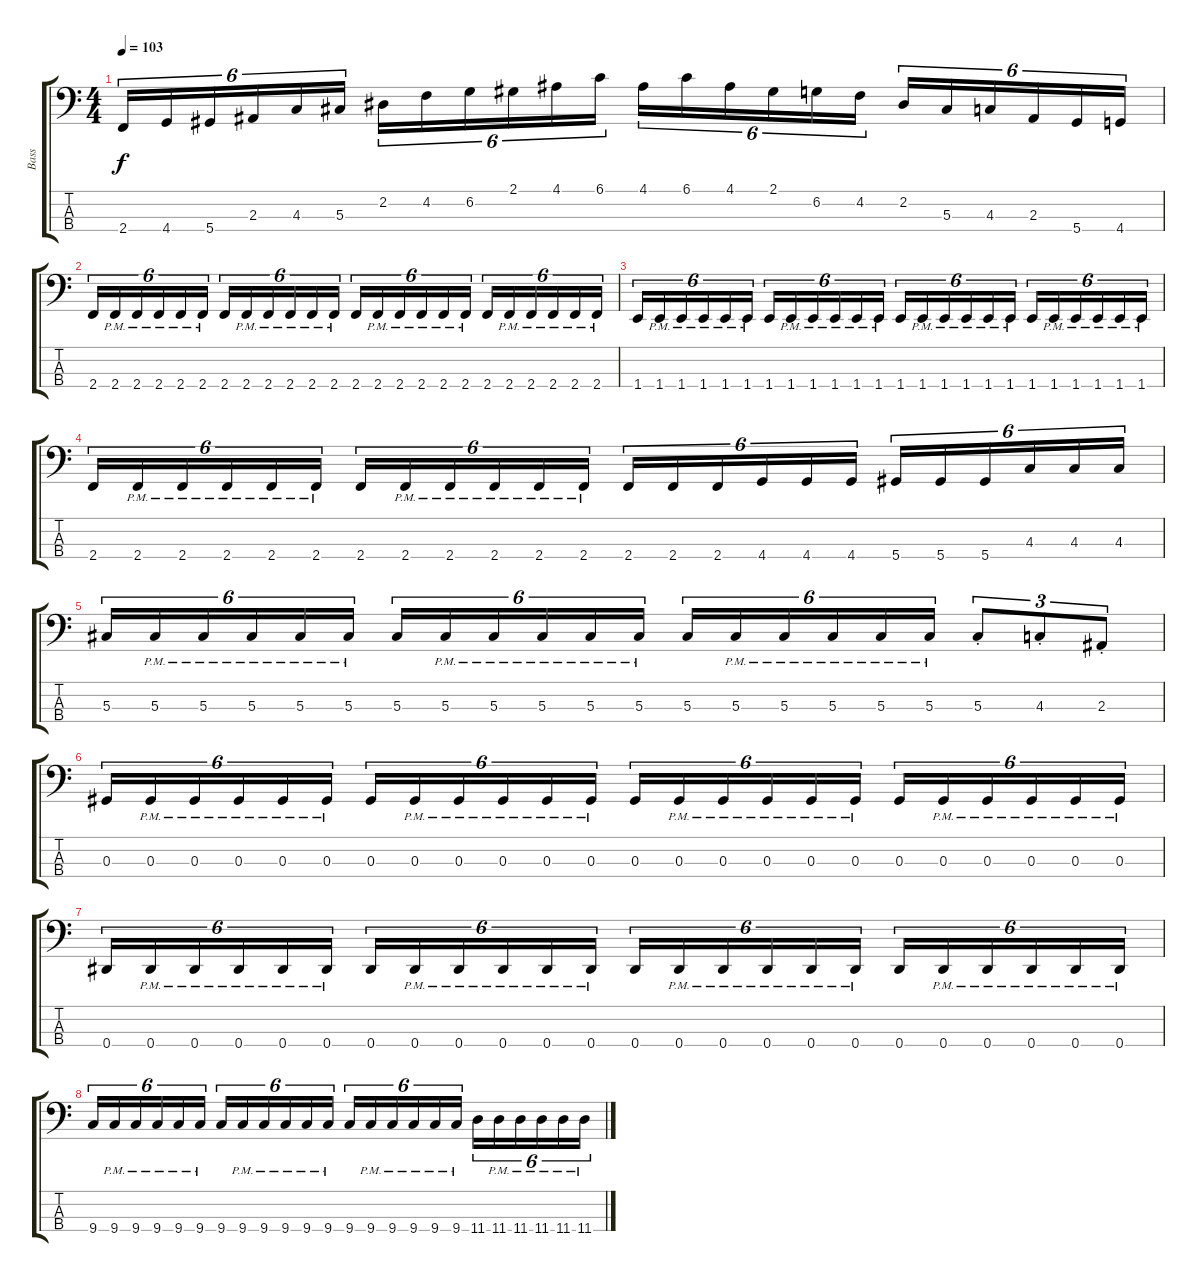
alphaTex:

\track ("Bass" "Bass") {instrument electricbassfinger}
\staff {score tabs}
\tuning (Gb2 Db2 Ab1 Eb1) {hide}
\ts (4 4)
\tempo 103
\clef f4
\ks c
2.4.16{tu (6 4) dy f} 4.4.16{tu (6 4)} 5.4.16{tu (6 4)} 2.3.16{tu (6 4)} 4.3.16{tu (6 4)} 5.3.16{tu (6 4)} 2.2.16{tu (6 4)} 4.2.16{tu (6 4)} 6.2.16{tu (6 4)} 2.1.16{tu (6 4)} 4.1.16{tu (6 4)} 6.1.16{tu (6 4)} 4.1.16{tu (6 4)} 6.1.16{tu (6 4)} 4.1.16{tu (6 4)} 2.1.16{tu (6 4)} 6.2.16{tu (6 4)} 4.2.16{tu (6 4)} 2.2.16{tu (6 4)} 5.3.16{tu (6 4)} 4.3.16{tu (6 4)} 2.3.16{tu (6 4)} 5.4.16{tu (6 4)} 4.4.16{tu (6 4)} |
2.4.16{tu (6 4)} 2.4{pm}.16{tu (6 4)} 2.4{pm}.16{tu (6 4)} 2.4{pm}.16{tu (6 4)} 2.4{pm}.16{tu (6 4)} 2.4{pm}.16{tu (6 4)} 2.4.16{tu (6 4)} 2.4{pm}.16{tu (6 4)} 2.4{pm}.16{tu (6 4)} 2.4{pm}.16{tu (6 4)} 2.4{pm}.16{tu (6 4)} 2.4{pm}.16{tu (6 4)} 2.4.16{tu (6 4)} 2.4{pm}.16{tu (6 4)} 2.4{pm}.16{tu (6 4)} 2.4{pm}.16{tu (6 4)} 2.4{pm}.16{tu (6 4)} 2.4{pm}.16{tu (6 4)} 2.4.16{tu (6 4)} 2.4{pm}.16{tu (6 4)} 2.4{pm}.16{tu (6 4)} 2.4{pm}.16{tu (6 4)} 2.4{pm}.16{tu (6 4)} 2.4{pm}.16{tu (6 4)} |
1.4.16{tu (6 4)} 1.4{pm}.16{tu (6 4)} 1.4{pm}.16{tu (6 4)} 1.4{pm}.16{tu (6 4)} 1.4{pm}.16{tu (6 4)} 1.4{pm}.16{tu (6 4)} 1.4.16{tu (6 4)} 1.4{pm}.16{tu (6 4)} 1.4{pm}.16{tu (6 4)} 1.4{pm}.16{tu (6 4)} 1.4{pm}.16{tu (6 4)} 1.4{pm}.16{tu (6 4)} 1.4.16{tu (6 4)} 1.4{pm}.16{tu (6 4)} 1.4{pm}.16{tu (6 4)} 1.4{pm}.16{tu (6 4)} 1.4{pm}.16{tu (6 4)} 1.4{pm}.16{tu (6 4)} 1.4.16{tu (6 4)} 1.4{pm}.16{tu (6 4)} 1.4{pm}.16{tu (6 4)} 1.4{pm}.16{tu (6 4)} 1.4{pm}.16{tu (6 4)} 1.4{pm}.16{tu (6 4)} |
2.4.16{tu (6 4)} 2.4{pm}.16{tu (6 4)} 2.4{pm}.16{tu (6 4)} 2.4{pm}.16{tu (6 4)} 2.4{pm}.16{tu (6 4)} 2.4{pm}.16{tu (6 4)} 2.4.16{tu (6 4)} 2.4{pm}.16{tu (6 4)} 2.4{pm}.16{tu (6 4)} 2.4{pm}.16{tu (6 4)} 2.4{pm}.16{tu (6 4)} 2.4{pm}.16{tu (6 4)} 2.4.16{tu (6 4)} 2.4.16{tu (6 4)} 2.4.16{tu (6 4)} 4.4.16{tu (6 4)} 4.4.16{tu (6 4)} 4.4.16{tu (6 4)} 5.4.16{tu (6 4)} 5.4.16{tu (6 4)} 5.4.16{tu (6 4)} 4.3.16{tu (6 4)} 4.3.16{tu (6 4)} 4.3.16{tu (6 4)} |
5.3.16{tu (6 4)} 5.3{pm}.16{tu (6 4)} 5.3{pm}.16{tu (6 4)} 5.3{pm}.16{tu (6 4)} 5.3{pm}.16{tu (6 4)} 5.3{pm}.16{tu (6 4)} 5.3.16{tu (6 4)} 5.3{pm}.16{tu (6 4)} 5.3{pm}.16{tu (6 4)} 5.3{pm}.16{tu (6 4)} 5.3{pm}.16{tu (6 4)} 5.3{pm}.16{tu (6 4)} 5.3.16{tu (6 4)} 5.3{pm}.16{tu (6 4)} 5.3{pm}.16{tu (6 4)} 5.3{pm}.16{tu (6 4)} 5.3{pm}.16{tu (6 4)} 5.3{pm}.16{tu (6 4)} 5.3{st}.8{tu (3 2)} 4.3{st}.8{tu (3 2)} 2.3{st}.8{tu (3 2)} |
0.3.16{tu (6 4)} 0.3{pm}.16{tu (6 4)} 0.3{pm}.16{tu (6 4)} 0.3{pm}.16{tu (6 4)} 0.3{pm}.16{tu (6 4)} 0.3{pm}.16{tu (6 4)} 0.3.16{tu (6 4)} 0.3{pm}.16{tu (6 4)} 0.3{pm}.16{tu (6 4)} 0.3{pm}.16{tu (6 4)} 0.3{pm}.16{tu (6 4)} 0.3{pm}.16{tu (6 4)} 0.3.16{tu (6 4)} 0.3{pm}.16{tu (6 4)} 0.3{pm}.16{tu (6 4)} 0.3{pm}.16{tu (6 4)} 0.3{pm}.16{tu (6 4)} 0.3{pm}.16{tu (6 4)} 0.3.16{tu (6 4)} 0.3{pm}.16{tu (6 4)} 0.3{pm}.16{tu (6 4)} 0.3{pm}.16{tu (6 4)} 0.3{pm}.16{tu (6 4)} 0.3{pm}.16{tu (6 4)} |
0.4.16{tu (6 4)} 0.4{pm}.16{tu (6 4)} 0.4{pm}.16{tu (6 4)} 0.4{pm}.16{tu (6 4)} 0.4{pm}.16{tu (6 4)} 0.4{pm}.16{tu (6 4)} 0.4.16{tu (6 4)} 0.4{pm}.16{tu (6 4)} 0.4{pm}.16{tu (6 4)} 0.4{pm}.16{tu (6 4)} 0.4{pm}.16{tu (6 4)} 0.4{pm}.16{tu (6 4)} 0.4.16{tu (6 4)} 0.4{pm}.16{tu (6 4)} 0.4{pm}.16{tu (6 4)} 0.4{pm}.16{tu (6 4)} 0.4{pm}.16{tu (6 4)} 0.4{pm}.16{tu (6 4)} 0.4.16{tu (6 4)} 0.4{pm}.16{tu (6 4)} 0.4{pm}.16{tu (6 4)} 0.4{pm}.16{tu (6 4)} 0.4{pm}.16{tu (6 4)} 0.4{pm}.16{tu (6 4)} |
9.4.16{tu (6 4)} 9.4{pm}.16{tu (6 4)} 9.4{pm}.16{tu (6 4)} 9.4{pm}.16{tu (6 4)} 9.4{pm}.16{tu (6 4)} 9.4{pm}.16{tu (6 4)} 9.4.16{tu (6 4)} 9.4{pm}.16{tu (6 4)} 9.4{pm}.16{tu (6 4)} 9.4{pm}.16{tu (6 4)} 9.4{pm}.16{tu (6 4)} 9.4{pm}.16{tu (6 4)} 9.4.16{tu (6 4)} 9.4{pm}.16{tu (6 4)} 9.4{pm}.16{tu (6 4)} 9.4{pm}.16{tu (6 4)} 9.4{pm}.16{tu (6 4)} 9.4{pm}.16{tu (6 4)} 11.4.16{tu (6 4)} 11.4{pm}.16{tu (6 4)} 11.4{pm}.16{tu (6 4)} 11.4{pm}.16{tu (6 4)} 11.4{pm}.16{tu (6 4)} 11.4{pm}.16{tu (6 4)}
